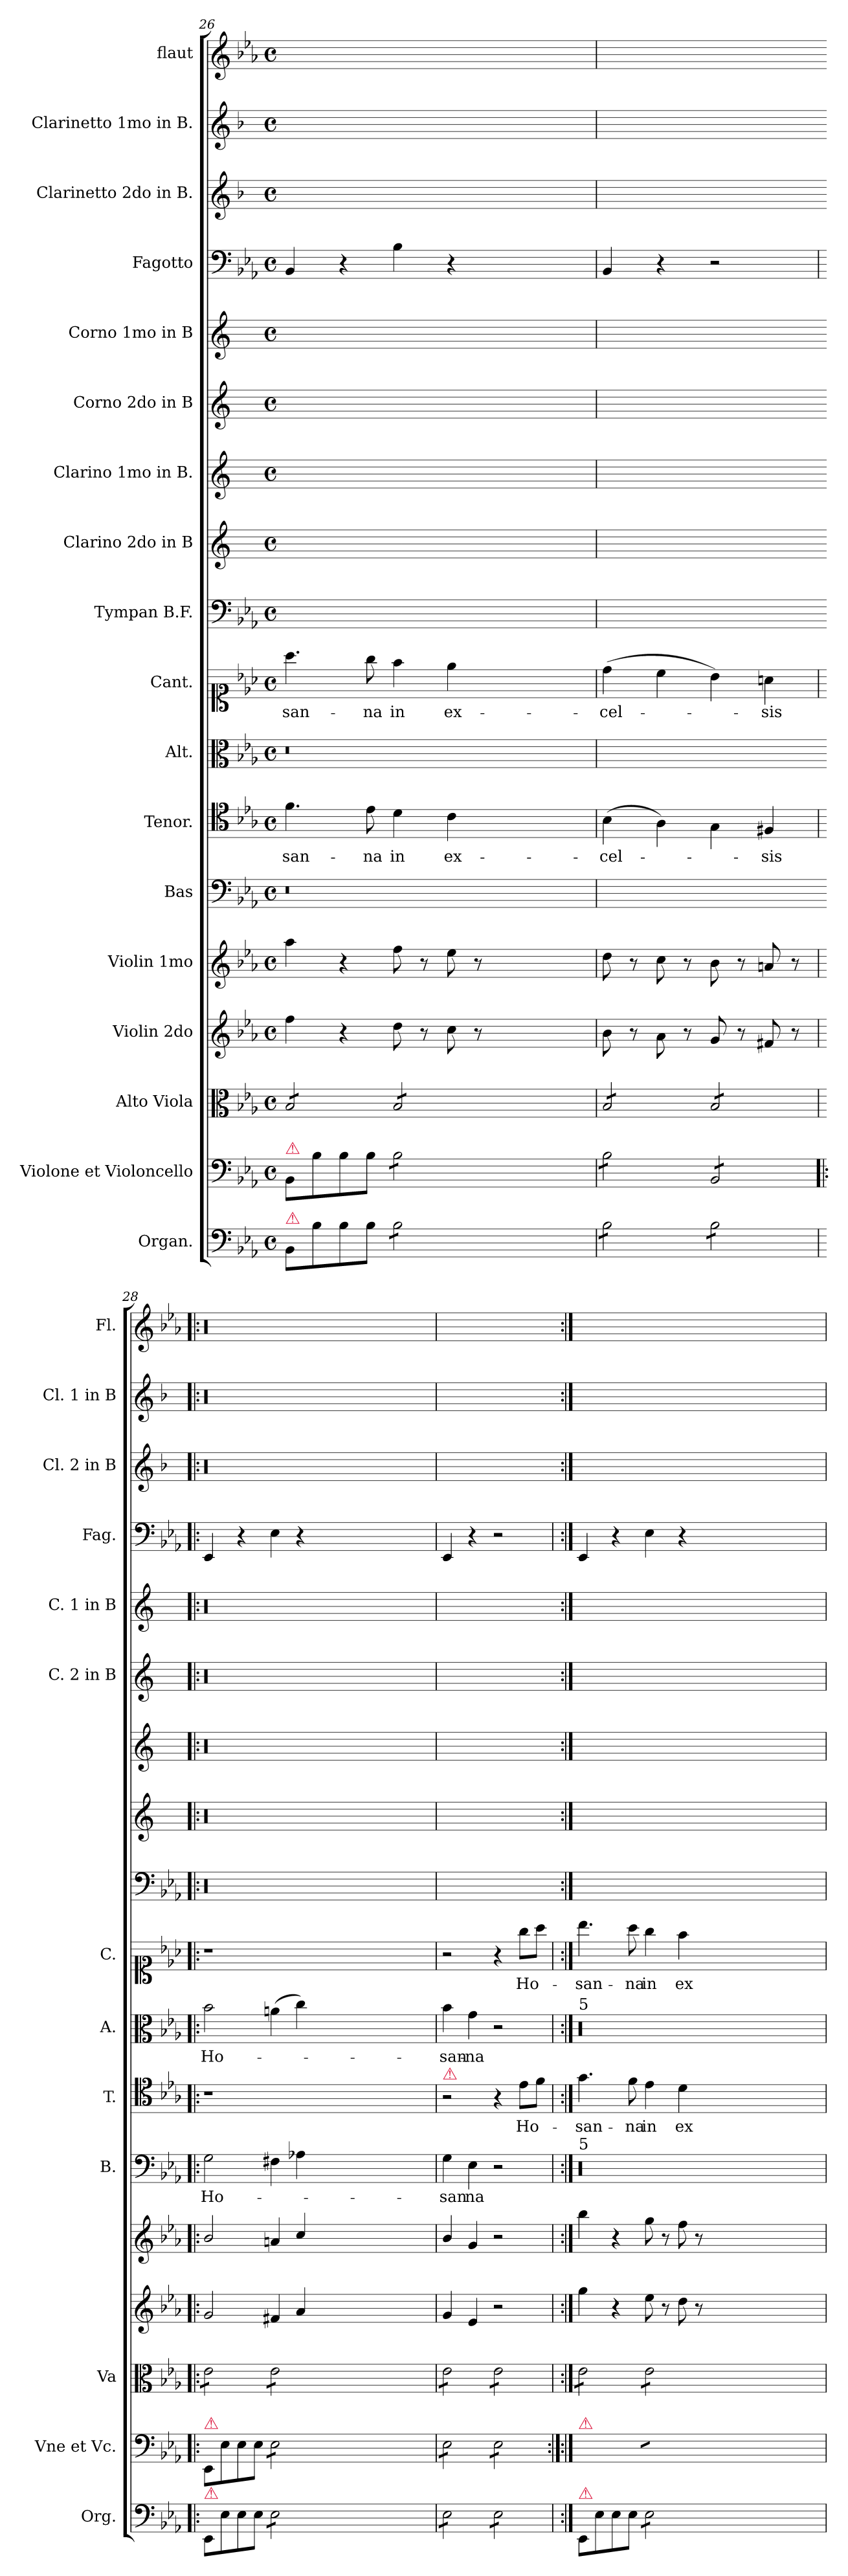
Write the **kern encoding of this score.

**kern	**kern	**kern	**kern	**kern	**kern	**text	**kern	**text	**kern	**text	**kern	**text	**kern	**kern	**kern	**kern	**kern	**kern	**kern	**kern	**kern
*part18	*part17	*part16	*part15	*part14	*part13	*part13	*part12	*part12	*part11	*part11	*part10	*part10	*part9	*part8	*part7	*part6	*part5	*part4	*part3	*part2	*part1
*staff18	*staff17	*staff16	*staff15	*staff14	*staff13	*staff13	*staff12	*staff12	*staff11	*staff11	*staff10	*staff10	*staff9	*staff8	*staff7	*staff6	*staff5	*staff4	*staff3	*staff2	*staff1
*I"Organ.	*I"Violone et Violoncello	*I"Alto Viola	*I"Violin 2do	*I"Violin 1mo	*I"Bas	*	*I"Tenor.	*	*I"Alt.	*	*I"Cant.	*	*I"Tympan B.F.	*I"Clarino 2do in B	*I"Clarino 1mo in B.	*I"Corno 2do in B	*I"Corno 1mo in B	*I"Fagotto	*I"Clarinetto 2do in B.	*I"Clarinetto 1mo in B.	*I"flaut
*I'Org.	*I'Vne et Vc.	*I'Va	*	*	*I'B.	*	*I'T.	*	*I'A.	*	*I'C.	*	*	*	*	*I'C. 2 in B	*I'C. 1 in B	*I'Fag.	*I'Cl. 2 in B	*I'Cl. 1 in B	*I'Fl.
*clefF4	*clefF4	*clefC3	*clefG2	*clefG2	*clefF4	*	*clefC4	*	*clefC3	*	*clefC1	*	*clefF4	*clefG2	*clefG2	*clefG2	*clefG2	*clefF4	*clefG2	*clefG2	*clefG2
*	*	*	*	*	*	*	*	*	*	*	*	*	*	*ITrd5c9	*ITrd-2c-3	*ITrd-2c-3	*ITrd5c9	*	*ITrd1c2	*ITrd1c2	*
*k[b-e-a-]	*k[b-e-a-]	*k[b-e-a-]	*k[b-e-a-]	*k[b-e-a-]	*k[b-e-a-]	*	*k[b-e-a-]	*	*k[b-e-a-]	*	*k[b-e-a-]	*	*k[b-e-a-]	*k[b-e-a-]	*k[b-e-a-]	*k[b-e-a-]	*k[b-e-a-]	*k[b-e-a-]	*k[b-e-a-]	*k[b-e-a-]	*k[b-e-a-]
*E-:	*E-:	*E-:	*E-:	*E-:	*E-:	*	*E-:	*	*E-:	*	*E-:	*	*E-:	*	*	*	*	*E-:	*E-:	*E-:	*E-:
*M4/4	*M4/4	*M4/4	*M4/4	*M4/4	*M4/4	*	*M4/4	*	*M4/4	*	*M4/4	*	*M4/4	*M4/4	*M4/4	*M4/4	*M4/4	*M4/4	*M4/4	*M4/4	*M4/4
*met(c)	*met(c)	*met(c)	*met(c)	*met(c)	*met(c)	*	*met(c)	*	*met(c)	*	*met(c)	*	*met(c)	*met(c)	*met(c)	*met(c)	*met(c)	*met(c)	*met(c)	*met(c)	*met(c)
=26	=26	=26	=26	=26	=26	=26	=26	=26	=26	=26	=26	=26	=26	=26	=26	=26	=26	=26	=26	=26	=26
!	!LO:TX:a:color=crimson:t=⚠	!	!	!	!	!	!	!	!	!	!	!	!	!	!	!	!	!	!	!	!
!LO:TX:a:color=crimson:t=⚠	!	!	!	!	!	!	!	!	!	!	!	!	!	!	!	!	!	!	!	!	!
*	*	*tremolo	*	*	*	*	*	*	*	*	*	*	*	*	*	*	*	*	*	*	*
8BB-/L	8BB-/L	8B-/L	4ff\	4aa-\	0r	.	4.f\	-san-	0r	.	4.aa-\	-san-	0ryy	0ryy	0ryy	0ryy	0ryy	4BB-/	0ryy	0ryy	0ryy
8B-\	8B-\	8B-/	.	.	.	.	.	.	.	.	.	.	.	.	.	.	.	.	.	.	.
8B-\	8B-\	8B-/	4r	4r	.	.	.	.	.	.	.	.	.	.	.	.	.	4r	.	.	.
8B-\J	8B-\J	8B-/J	.	.	.	.	8e-\	-na	.	.	8gg\	-na	.	.	.	.	.	.	.	.	.
*tremolo	*	*	*	*	*	*	*	*	*	*	*	*	*	*	*	*	*	*	*	*	*
*	*tremolo	*	*	*	*	*	*	*	*	*	*	*	*	*	*	*	*	*	*	*	*
8B-\L	8B-\L	8B-/L	8dd\	8ff\	.	.	4d\	in	.	.	4ff\	in	.	.	.	.	.	4B-\	.	.	.
8B-\	8B-\	8B-/	8r	8r	.	.	.	.	.	.	.	.	.	.	.	.	.	.	.	.	.
8B-\	8B-\	8B-/	8cc\	8ee-\	.	.	4c\	ex-	.	.	4ee-\	ex-	.	.	.	.	.	4r	.	.	.
8B-\J	8B-\J	8B-/J	8r	8r	.	.	.	.	.	.	.	.	.	.	.	.	.	.	.	.	.
1ryy	1ryy	1ryy	1ryy	1ryy	.	.	1ryy	.	.	.	1ryy	.	.	.	.	.	.	1ryy	.	.	.
=27	=27	=27	=27	=27	=27	=27	=27	=27	=27	=27	=27	=27	=27	=27	=27	=27	=27	=27	=27	=27	=27
8B-\L	8B-\L	8B-/L	8b-\	8dd\	1ryy	.	(4B-\	-cel-	1ryy	.	(4dd\	-cel-	1ryy	1ryy	1ryy	1ryy	1ryy	4BB-/	1ryy	1ryy	1ryy
8B-\	8B-\	8B-/	8r	8r	.	.	.	.	.	.	.	.	.	.	.	.	.	.	.	.	.
8B-\	8B-\	8B-/	8a-\	8cc\	.	.	4A-\)	.	.	.	4cc\	.	.	.	.	.	.	4r	.	.	.
8B-\J	8B-\J	8B-/J	8r	8r	.	.	.	.	.	.	.	.	.	.	.	.	.	.	.	.	.
8B-\L	8BB-/L	8B-/L	8g/	8b-\	.	.	4G\	.	.	.	4b-\)	.	.	.	.	.	.	2r	.	.	.
8B-\	8BB-/	8B-/	8r	8r	.	.	.	.	.	.	.	.	.	.	.	.	.	.	.	.	.
8B-\	8BB-/	8B-/	8f#X/	8an/	.	.	4F#X/	-sis	.	.	4an\	-sis	.	.	.	.	.	.	.	.	.
8B-\J	8BB-/J	8B-/J	8r	8r	.	.	.	.	.	.	.	.	.	.	.	.	.	.	.	.	.
*	*Xtremolo	*	*	*	*	*	*	*	*	*	*	*	*	*	*	*	*	*	*	*	*
*Xtremolo	*	*	*	*	*	*	*	*	*	*	*	*	*	*	*	*	*	*	*	*	*
=28	=28!|:	=28	=28	=28	=28	=28	=28	=28	=28	=28	=28	=28	=28	=28	=28	=28	=28	=28	=28	=28	=28
!	!LO:TX:a:color=crimson:t=⚠	!	!	!	!	!	!	!	!	!	!	!	!	!	!	!	!	!	!	!	!
!LO:TX:a:color=crimson:t=⚠	!	!	!	!	!	!	!	!	!	!	!	!	!	!	!	!	!	!	!	!	!
!	!	!	!	!	!	!LO:LY:i	!	!	!	!	!	!	!	!	!	!	!	!	!	!	!
8EE-/L	8EE-/L	8e-\L	2g/	2b-/	2G\	Ho-	1r	.	2b-\	Ho-	1r	.	00r	00r	00r	00r	00r	4EE-/	00r	00r	00r
8E-\	8E-\	8e-\	.	.	.	.	.	.	.	.	.	.	.	.	.	.	.	.	.	.	.
8E-\	8E-\	8e-\	.	.	.	.	.	.	.	.	.	.	.	.	.	.	.	4r	.	.	.
8E-\J	8E-\J	8e-\J	.	.	.	.	.	.	.	.	.	.	.	.	.	.	.	.	.	.	.
*tremolo	*	*	*	*	*	*	*	*	*	*	*	*	*	*	*	*	*	*	*	*	*
*	*tremolo	*	*	*	*	*	*	*	*	*	*	*	*	*	*	*	*	*	*	*	*
8E-\L	8E-\L	8e-\L	4f#X/	4an/	4F#X\	.	.	.	(4an\	.	.	.	.	.	.	.	.	4E-\	.	.	.
8E-\	8E-\	8e-\	.	.	.	.	.	.	.	.	.	.	.	.	.	.	.	.	.	.	.
8E-\	8E-\	8e-\	4a-/	4cc/	4A-X\	.	.	.	4cc\)	.	.	.	.	.	.	.	.	4r	.	.	.
8E-\J	8E-\J	8e-\J	.	.	.	.	.	.	.	.	.	.	.	.	.	.	.	.	.	.	.
0.ryy	0.ryy	0.ryy	0.ryy	0.ryy	0.ryy	.	0.ryy	.	0.ryy	.	0.ryy	.	.	.	.	.	.	0.ryy	.	.	.
=29	=29	=29	=29	=29	=29	=29	=29	=29	=29	=29	=29	=29	=29	=29	=29	=29	=29	=29	=29	=29	=29
!	!	!	!	!	!	!	!LO:TX:a:color=crimson:t=⚠	!	!	!	!	!	!	!	!	!	!	!	!	!	!
!	!	!	!	!	!	!LO:LY:i	!	!	!	!	!	!	!	!	!	!	!	!	!	!	!
8E-\L	8E-\L	8e-\L	4g/	4b-/	4G\	-san	2r	.	4b-\	-san-	2r	.	1ryy	1ryy	1ryy	1ryy	1ryy	4EE-/	1ryy	1ryy	1ryy
8E-\	8E-\	8e-\	.	.	.	.	.	.	.	.	.	.	.	.	.	.	.	.	.	.	.
!	!	!	!	!	!	!LO:LY:i	!	!	!	!	!	!	!	!	!	!	!	!	!	!	!
8E-\	8E-\	8e-\	4e-/	4g/	4E-\	na	.	.	4g\	-na	.	.	.	.	.	.	.	4r	.	.	.
8E-\J	8E-\J	8e-\J	.	.	.	.	.	.	.	.	.	.	.	.	.	.	.	.	.	.	.
8E-\L	8E-\L	8e-\L	2r	2r	2r	.	4r	.	2r	.	4r	.	.	.	.	.	.	2r	.	.	.
8E-\	8E-\	8e-\	.	.	.	.	.	.	.	.	.	.	.	.	.	.	.	.	.	.	.
8E-\	8E-\	8e-\	.	.	.	.	8e-\L	Ho-	.	.	8gg\L	Ho-	.	.	.	.	.	.	.	.	.
8E-\J	8E-\J	8e-\J	.	.	.	.	8f\J	.	.	.	8aa-\J	.	.	.	.	.	.	.	.	.	.
*	*Xtremolo	*	*	*	*	*	*	*	*	*	*	*	*	*	*	*	*	*	*	*	*
*Xtremolo	*	*	*	*	*	*	*	*	*	*	*	*	*	*	*	*	*	*	*	*	*
=30	=30:|!	=30	=30	=30	=30	=30	=30	=30	=30	=30	=30	=30	=30	=30	=30	=30	=30	=30	=30	=30	=30
!	!	!	!	!	!	!	!	!	!LO:TX:a:t=5	!	!	!	!	!	!	!	!	!	!	!	!
!	!	!	!	!	!LO:TX:a:t=5	!	!	!	!	!	!	!	!	!	!	!	!	!	!	!	!
!	!LO:TX:a:color=crimson:t=⚠	!	!	!	!	!	!	!	!	!	!	!	!	!	!	!	!	!	!	!	!
!LO:TX:a:color=crimson:t=⚠	!	!	!	!	!	!	!	!	!	!	!	!	!	!	!	!	!	!	!	!	!
8EE-/L	8EE-/Lyy	8e-\L	4gg\	4bb-\	00r	.	4.g\	-san-	00r	.	4.bb-\	-san-	00ryy	00ryy	00ryy	00ryy	00ryy	4EE-/	00ryy	00ryy	00ryy
8E-\	8E-\yy	8e-\	.	.	.	.	.	.	.	.	.	.	.	.	.	.	.	.	.	.	.
8E-\	8E-\yy	8e-\	4r	4r	.	.	.	.	.	.	.	.	.	.	.	.	.	4r	.	.	.
8E-\J	8E-\Jyy	8e-\J	.	.	.	.	8f\	-na	.	.	8aa-\	-na	.	.	.	.	.	.	.	.	.
*tremolo	*	*	*	*	*	*	*	*	*	*	*	*	*	*	*	*	*	*	*	*	*
*	*tremolo	*	*	*	*	*	*	*	*	*	*	*	*	*	*	*	*	*	*	*	*
8E-\L	8E-\yyL	8e-\L	8ee-\	8gg\	.	.	4e-\	in	.	.	4gg\	in	.	.	.	.	.	4E-\	.	.	.
8E-\	8E-\yy	8e-\	8r	8r	.	.	.	.	.	.	.	.	.	.	.	.	.	.	.	.	.
8E-\	8E-\yy	8e-\	8dd\	8ff\	.	.	4d\	ex-	.	.	4ff\	ex-	.	.	.	.	.	4r	.	.	.
8E-\J	8E-\yyJ	8e-\J	8r	8r	.	.	.	.	.	.	.	.	.	.	.	.	.	.	.	.	.
*	*	*Xtremolo	*	*	*	*	*	*	*	*	*	*	*	*	*	*	*	*	*	*	*
*	*Xtremolo	*	*	*	*	*	*	*	*	*	*	*	*	*	*	*	*	*	*	*	*
*Xtremolo	*	*	*	*	*	*	*	*	*	*	*	*	*	*	*	*	*	*	*	*	*
0.ryy	0.ryy	0.ryy	0.ryy	0.ryy	.	.	0.ryy	.	.	.	0.ryy	.	.	.	.	.	.	0.ryy	.	.	.
=	=	=	=	=	=	=	=	=	=	=	=	=	=	=	=	=	=	=	=	=	=
*-	*-	*-	*-	*-	*-	*-	*-	*-	*-	*-	*-	*-	*-	*-	*-	*-	*-	*-	*-	*-	*-
